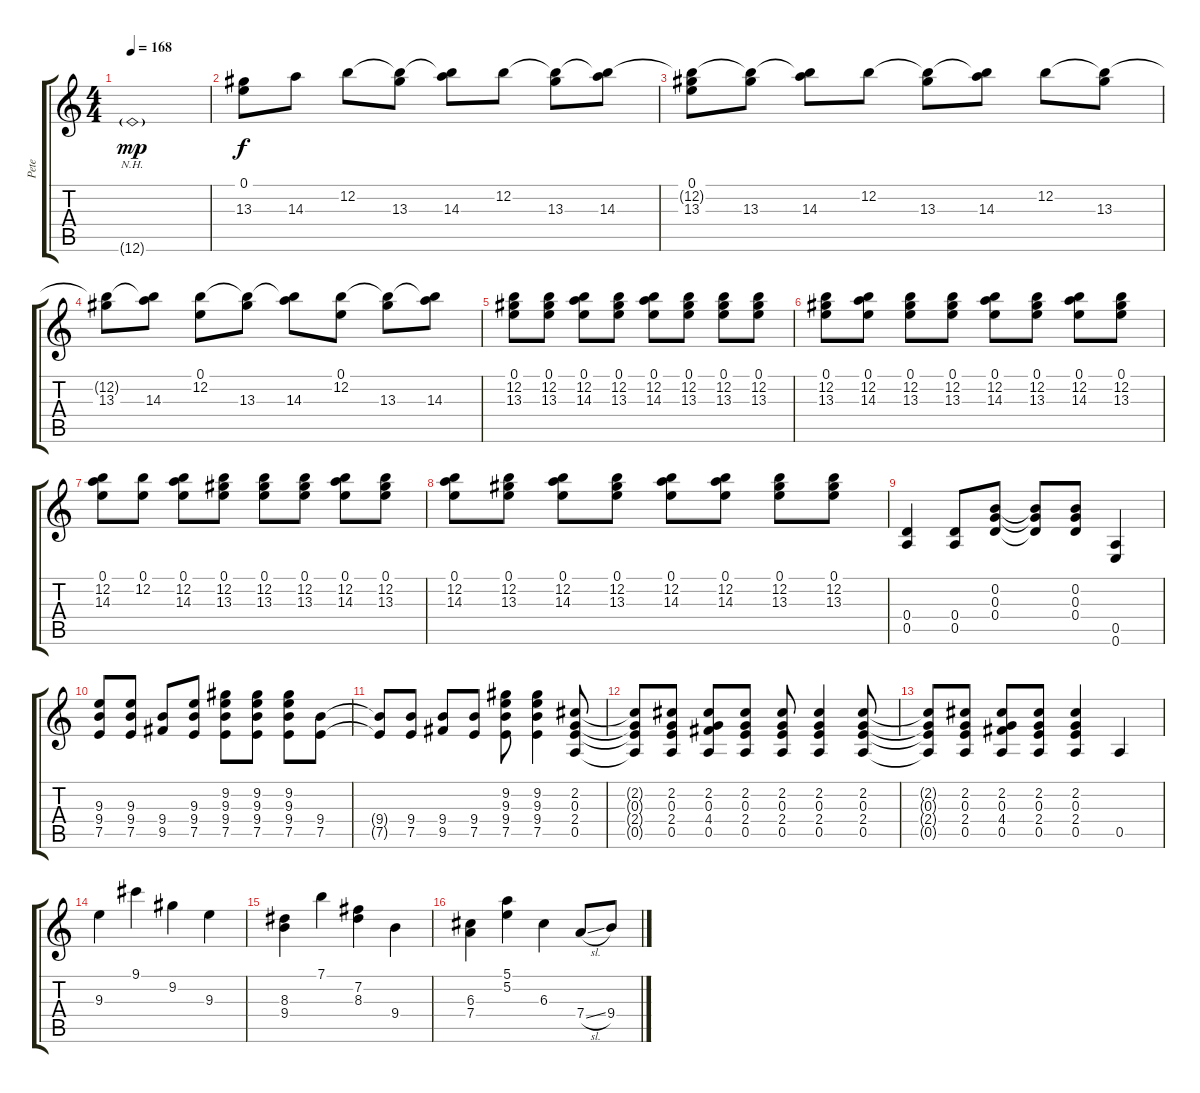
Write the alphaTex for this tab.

\track ("Pete" "Pete") {instrument overdrivenguitar}
\staff {score tabs}
\tuning (E4 B3 G3 D3 A2 E2) {hide}
\ts (4 4)
\tempo 168
\clef g2
\ks c
12.6{nh g}.1{dy mp} |
(0.1 13.3).8{dy f} 14.3.8 12.2.8 (12.2{t} 13.3).8 (12.2{t} 14.3).8 12.2.8 (12.2{t} 13.3).8 (12.2{t} 14.3).8 |
(0.1 12.2{t} 13.3).8 (12.2{t} 13.3).8 (12.2{t} 14.3).8 12.2.8 (12.2{t} 13.3).8 (12.2{t} 14.3).8 12.2.8 (12.2{t} 13.3).8 |
(12.2{t} 13.3).8 (12.2{t} 14.3).8 (0.1 12.2).8 (12.2{t} 13.3).8 (12.2{t} 14.3).8 (0.1 12.2).8 (12.2{t} 13.3).8 (12.2{t} 14.3).8 |
(0.1 12.2 13.3).8 (0.1 12.2 13.3).8 (0.1 12.2 14.3).8 (0.1 12.2 13.3).8 (0.1 12.2 14.3).8 (0.1 12.2 13.3).8 (0.1 12.2 13.3).8 (0.1 12.2 13.3).8 |
(0.1 12.2 13.3).8 (0.1 12.2 14.3).8 (0.1 12.2 13.3).8 (0.1 12.2 13.3).8 (0.1 12.2 14.3).8 (0.1 12.2 13.3).8 (0.1 12.2 14.3).8 (0.1 12.2 13.3).8 |
(0.1 12.2 14.3).8 (0.1 12.2).8 (0.1 12.2 14.3).8 (0.1 12.2 13.3).8 (0.1 12.2 13.3).8 (0.1 12.2 13.3).8 (0.1 12.2 14.3).8 (0.1 12.2 13.3).8 |
(0.1 12.2 14.3).8 (0.1 12.2 13.3).8 (0.1 12.2 14.3).8 (0.1 12.2 13.3).8 (0.1 12.2 14.3).8 (0.1 12.2 14.3).8 (0.1 12.2 13.3).8 (0.1 12.2 13.3).8 |
(0.4 0.5).4{volume 3} (0.4 0.5).8 (0.2 0.3 0.4).8 (0.2{t} 0.3{t} 0.4{t}).8 (0.2 0.3 0.4).8 (0.5 0.6).4 |
(9.3 9.4 7.5).8{volume 8} (9.3 9.4 7.5).8 (9.4 9.5).8 (9.3 9.4 7.5).8 (9.2 9.3 9.4 7.5).8 (9.2 9.3 9.4 7.5).8 (9.2 9.3 9.4 7.5).8 (9.4 7.5).8 |
(9.4{t} 7.5{t}).8 (9.4 7.5).8 (9.4 9.5).8 (9.4 7.5).8 (9.2 9.3 9.4 7.5).8 (9.2 9.3 9.4 7.5).4 (2.2 0.3 2.4 0.5).8 |
(2.2{t} 0.3{t} 2.4{t} 0.5{t}).8 (2.2 0.3 2.4 0.5).8 (2.2 0.3 4.4 0.5).8 (2.2 0.3 2.4 0.5).8 (2.2 0.3 2.4 0.5).8 (2.2 0.3 2.4 0.5).4 (2.2 0.3 2.4 0.5).8 |
(2.2{t} 0.3{t} 2.4{t} 0.5{t}).8 (2.2 0.3 2.4 0.5).8 (2.2 0.3 4.4 0.5).8 (2.2 0.3 2.4 0.5).8 (2.2 0.3 2.4 0.5).4 0.5.4 |
9.3.4 9.1.4 9.2.4 9.3.4 |
(8.3 9.4).4 7.1.4 (7.2 8.3).4 9.4.4 |
(6.3 7.4).4 (5.1 5.2).4 6.3.4 7.4{sl}.8 9.4.8
